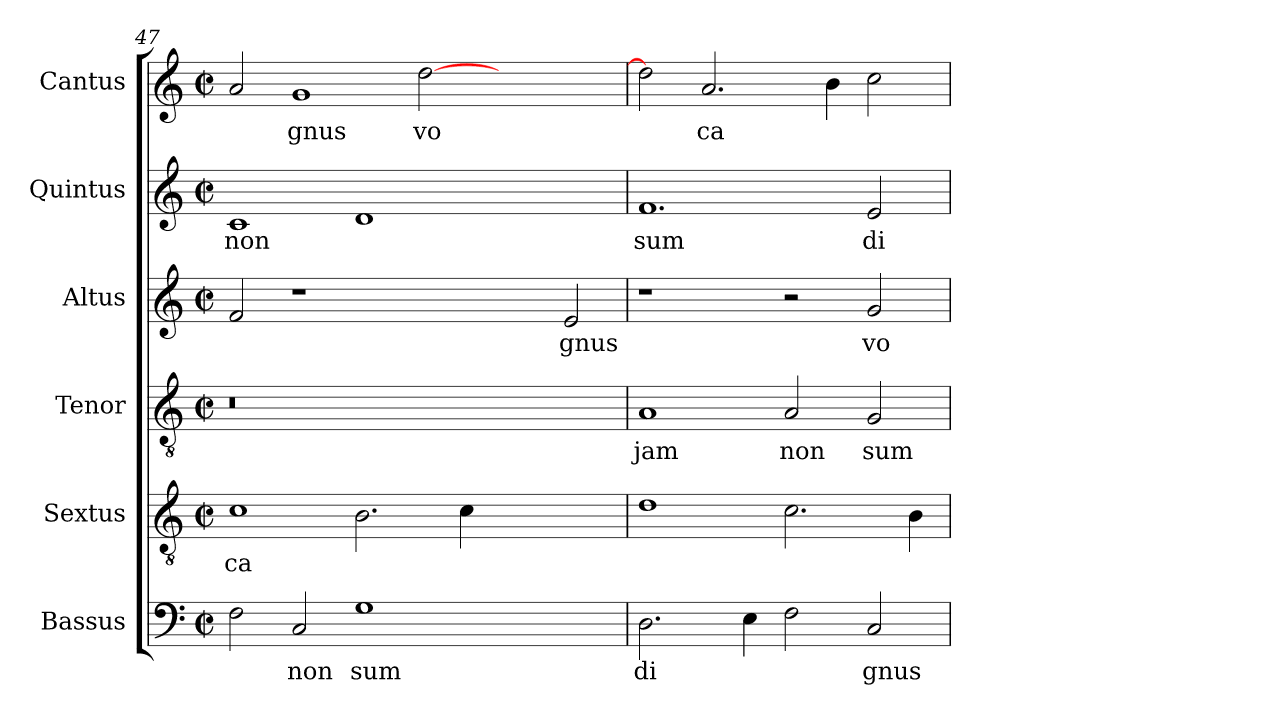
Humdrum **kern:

**kern	**text	**kern	**text	**kern	**text	**kern	**text	**kern	**text	**kern	**text
*part6	*part6	*part5	*part5	*part4	*part4	*part3	*part3	*part2	*part2	*part1	*part1
*staff6	*staff6	*staff5	*staff5	*staff4	*staff4	*staff3	*staff3	*staff2	*staff2	*staff1	*staff1
*I"Bassus	*	*I"Sextus	*	*I"Tenor	*	*I"Altus	*	*I"Quintus	*	*I"Cantus	*
*clefF4	*	*clefGv2	*	*clefGv2	*	*clefG2	*	*clefG2	*	*clefG2	*
*M2/2	*	*M2/2	*	*M2/2	*	*M2/2	*	*M2/2	*	*M2/2	*
*met(c|)	*	*met(c|)	*	*met(c|)	*	*met(c|)	*	*met(c|)	*	*met(c|)	*
=47	=47	=47	=47	=47	=47	=47	=47	=47	=47	=47	=47
!	!	!	!LO:LY:b:cj	!	!	!	!	!	!LO:LY:b	!	!
2F\	.	1c	ca	0r	.	2f/	.	1c	non	2a/	.
!	!LO:LY:b:cj	!	!	!	!	!LO:N:vis=1	!	!	!	!	!LO:LY:b:cj
2C/	non	.	.	.	.	0r	.	.	.	1g	gnus
!	!LO:LY:b:cj	!	!	!	!	!	!	!	!	!	!
1G	sum	2.B\	.	.	.	.	.	1d	.	.	.
!	!	!	!	!	!	!	!	!	!	!	!LO:LY:b:cj
.	.	.	.	.	.	.	.	.	.	[>2dd\	vo
.	.	4c\	.	.	.	.	.	.	.	.	.
1ryy	.	1ryy	.	1ryy	.	.	.	1ryy	.	1ryy	.
!	!	!	!	!	!	!	!LO:LY:b:cj	!	!	!	!
.	.	.	.	.	.	2e/	-gnus	.	.	.	.
=48	=48	=48	=48	=48	=48	=48	=48	=48	=48	=48	=48
!	!LO:LY:b:cj	!	!	!	!LO:LY:b:cj	!	!	!	!LO:LY:b:cj	!	!
2.D\	di	1d	.	1A	jam	1r	.	1.f	sum	2dd\]	.
!	!	!	!	!	!	!	!	!	!	!	!LO:LY:b:cj
.	.	.	.	.	.	.	.	.	.	2.a/	ca
4E\	.	.	.	.	.	.	.	.	.	.	.
!	!	!	!	!	!LO:LY:b:cj	!	!	!	!	!	!
2F\	.	2.c\	.	2A/	non	2r	.	.	.	.	.
.	.	.	.	.	.	.	.	.	.	4b\	.
!	!LO:LY:b:cj	!	!	!	!LO:LY:b:cj	!	!LO:LY:b:cj	!	!LO:LY:b:cj	!	!
2C/	gnus	.	.	2G/	sum	2g/	vo-	2e/	di	2cc\	.
.	.	4B\	.	.	.	.	.	.	.	.	.
=	=	=	=	=	=	=	=	=	=	=	=
*-	*-	*-	*-	*-	*-	*-	*-	*-	*-	*-	*-
